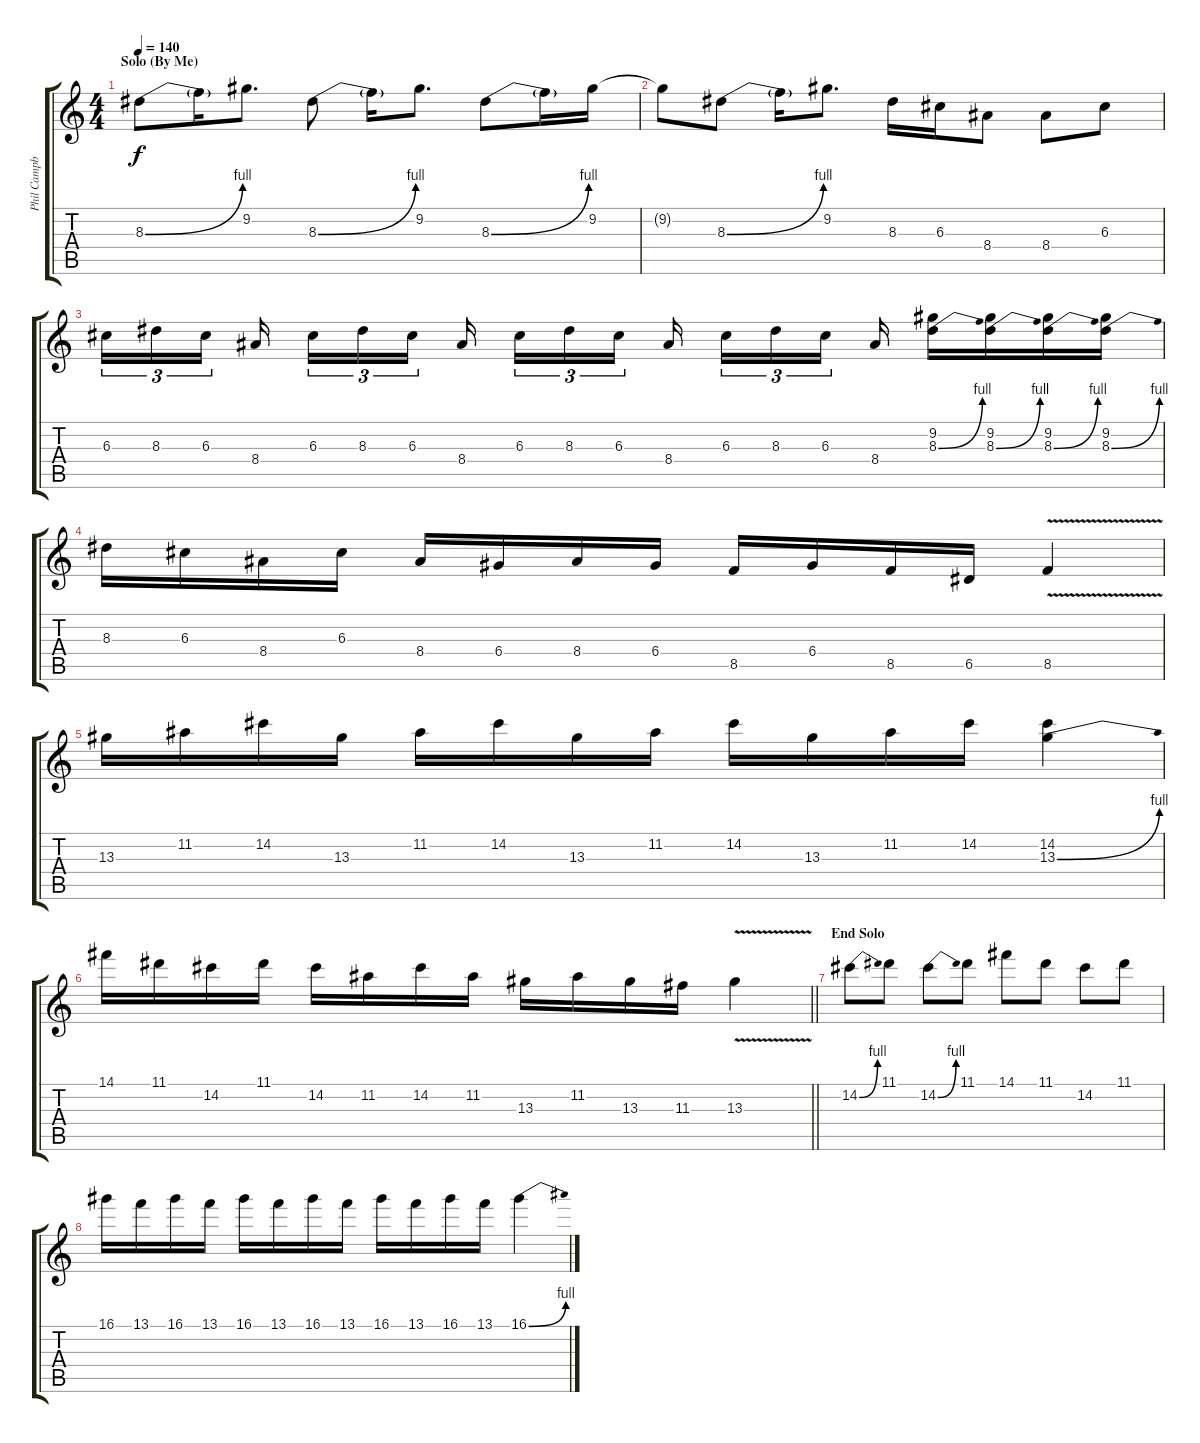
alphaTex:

\track ("Phil Campbell" "Phil Campb") {instrument overdrivenguitar}
\staff {score tabs}
\tuning (E4 B3 G3 D3 A2 E2) {hide}
\ts (4 4)
\section ("" "Solo (By Me)")
\tempo 140
\clef g2
\ks c
8.3{be (bend 0 0 60 4)}.8{dy f} 8.3{t}.16 9.2.8{d} 8.3{be (bend 0 0 60 4)}.8 8.3{t}.16 9.2.8{d} 8.3{be (bend 0 0 60 4)}.8 8.3{t}.16 9.2.16 |
9.2{t}.8 8.3{be (bend 0 0 60 4)}.8 8.3{t}.16 9.2.8{d} 8.3.16 6.3.16 8.4.8 8.4.8 6.3.8 |
6.3.16{tu (3 2)} 8.3.16{tu (3 2)} 6.3.16{tu (3 2) beam splitsecondary} 8.4.16{beam splitsecondary} 6.3.16{tu (3 2)} 8.3.16{tu (3 2)} 6.3.16{tu (3 2) beam splitsecondary} 8.4.16{beam splitsecondary} 6.3.16{tu (3 2)} 8.3.16{tu (3 2)} 6.3.16{tu (3 2)} 8.4.16{beam splitsecondary} 6.3.16{tu (3 2)} 8.3.16{tu (3 2)} 6.3.16{tu (3 2) beam splitsecondary} 8.4.16 (9.2 8.3{be (bend 0 0 60 4)}).16 (9.2 8.3{be (bend 0 0 60 4)}).16 (9.2 8.3{be (bend 0 0 60 4)}).16 (9.2 8.3{be (bend 0 0 60 4)}).16 |
8.3.16 6.3.16 8.4.16 6.3.16 8.4.16 6.4.16 8.4.16 6.4.16 8.5.16 6.4.16 8.5.16 6.5.16 8.5{v}.4 |
13.3.16 11.2.16 14.2.16 13.3.16 11.2.16 14.2.16 13.3.16 11.2.16 14.2.16 13.3.16 11.2.16 14.2.16 (14.2 13.3{be (bend 0 0 60 4)}).4 |
\barLineRight lightlight
14.1.16 11.1.16 14.2.16 11.1.16 14.2.16 11.2.16 14.2.16 11.2.16 13.3.16 11.2.16 13.3.16 11.3.16 13.3{v}.4 |
\section ("" "End Solo")
14.2{be (bend 0 0 60 4)}.8 11.1.8 14.2{be (bend 0 0 60 4)}.8 11.1.8 14.1.8 11.1.8 14.2.8 11.1.8 |
16.1.16 13.1.16 16.1.16 13.1.16 16.1.16 13.1.16 16.1.16 13.1.16 16.1.16 13.1.16 16.1.16 13.1.16 16.1{be (bend 0 0 60 4)}.4
